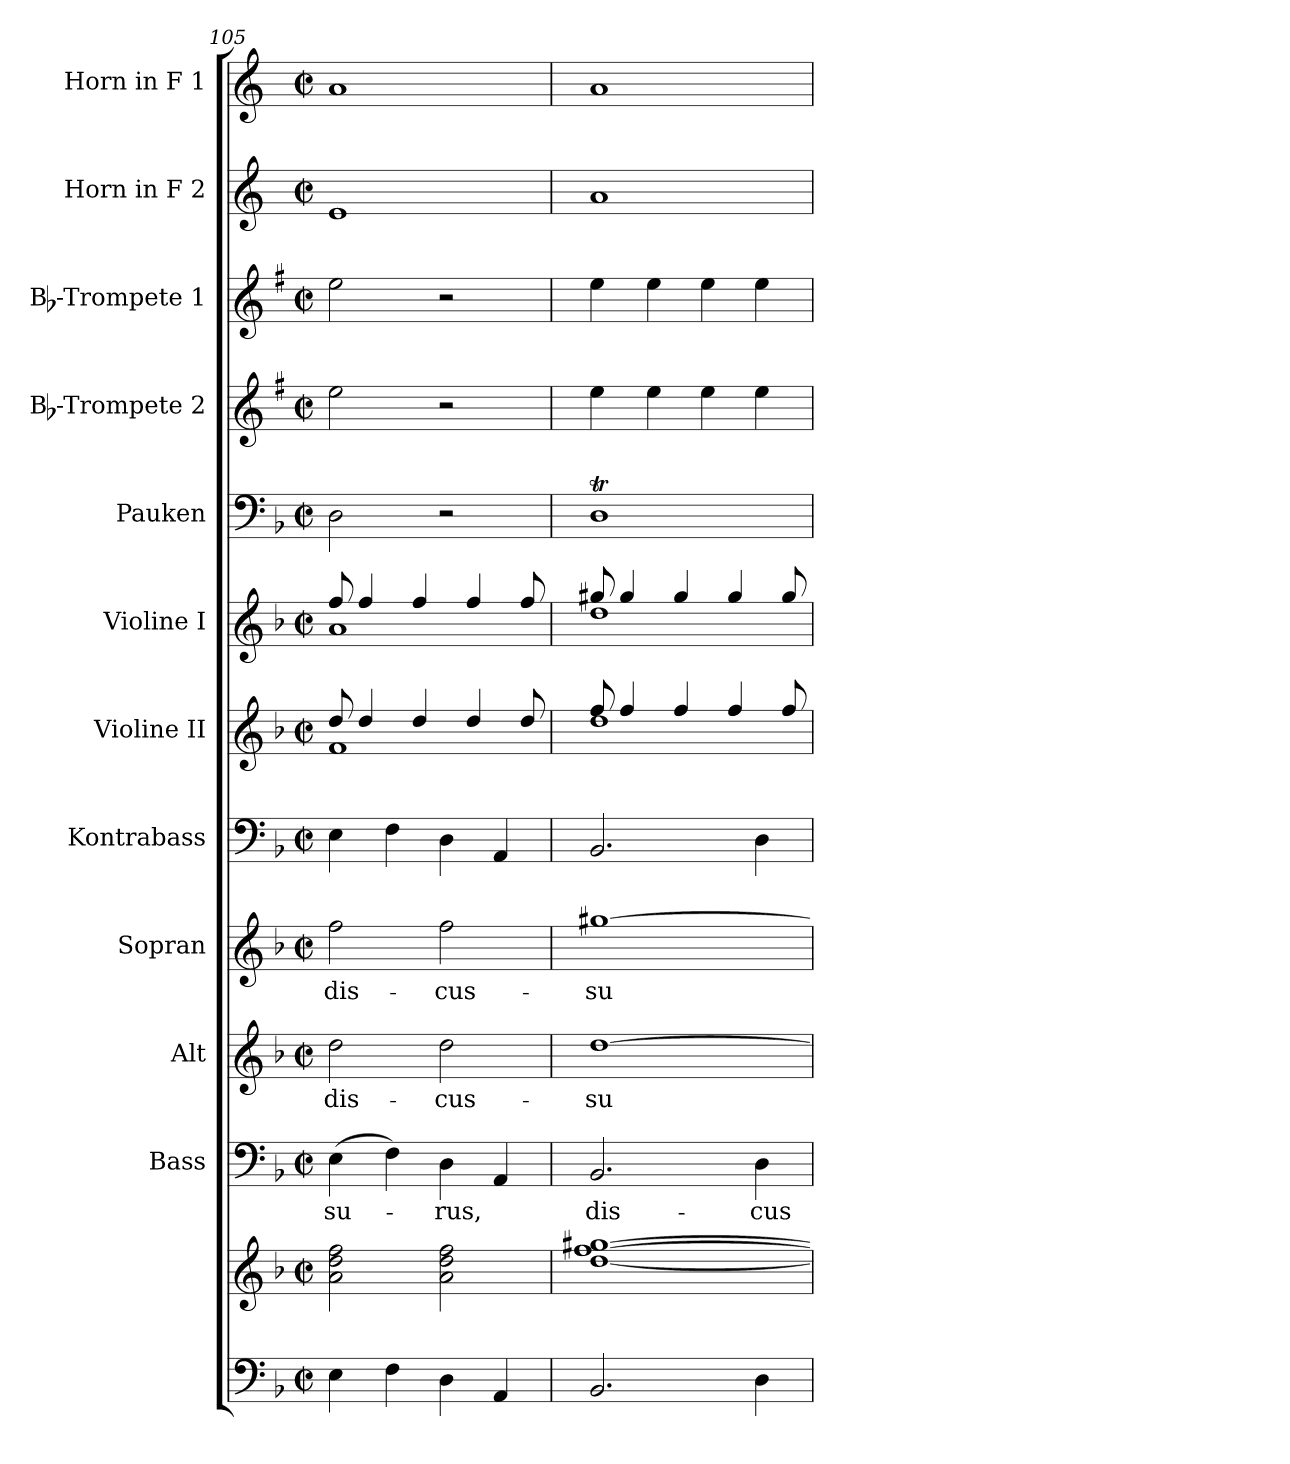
**kern	**kern	**kern	**text	**kern	**text	**kern	**text	**kern	**kern	**kern	**kern	**kern	**kern	**kern	**kern
*part12	*part12	*part11	*part11	*part10	*part10	*part9	*part9	*part8	*part7	*part6	*part5	*part4	*part3	*part2	*part1
*staff13	*staff12	*staff11	*staff11	*staff10	*staff10	*staff9	*staff9	*staff8	*staff7	*staff6	*staff5	*staff4	*staff3	*staff2	*staff1
*	*	*I"Bass	*	*I"Alt	*	*I"Sopran	*	*I"Kontrabass	*I"Violine II	*I"Violine I	*I"Pauken	*I"Bb-Trompete 2	*I"Bb-Trompete 1	*I"Horn in F 2	*I"Horn in F 1
*	*	*I'B.	*	*I'A.	*	*I'S.	*	*I'Kb.	*I'Vl. II	*I'Vl. I	*I'Pk.	*I'Bb Trp. 2	*I'Bb Trp. 1	*	*
*clefF4	*clefG2	*clefF4	*	*clefG2	*	*clefG2	*	*clefF4	*clefG2	*clefG2	*clefF4	*clefG2	*clefG2	*clefG2	*clefG2
*	*	*	*	*	*	*	*	*ITrd7c12	*	*	*	*ITrd1c2	*ITrd1c2	*ITrd4c7	*ITrd4c7
*k[b-]	*k[b-]	*k[b-]	*	*k[b-]	*	*k[b-]	*	*k[b-]	*k[b-]	*k[b-]	*k[b-]	*k[b-]	*k[b-]	*k[b-]	*k[b-]
*F:	*F:	*F:	*	*F:	*	*F:	*	*F:	*F:	*F:	*F:	*F:	*F:	*F:	*F:
*M2/2	*M2/2	*M2/2	*	*M2/2	*	*M2/2	*	*M2/2	*M2/2	*M2/2	*M2/2	*M2/2	*M2/2	*M2/2	*M2/2
*met(c|)	*met(c|)	*met(c|)	*	*met(c|)	*	*met(c|)	*	*met(c|)	*met(c|)	*met(c|)	*met(c|)	*met(c|)	*met(c|)	*met(c|)	*met(c|)
=105	=105	=105	=105	=105	=105	=105	=105	=105	=105	=105	=105	=105	=105	=105	=105
!	!	!	!LO:LY:b	!	!LO:LY:b	!	!LO:LY:b	!	!	!	!	!	!	!	!
*	*	*	*	*	*	*	*	*	*^	*^	*	*	*	*	*
4E\	2a\ 2dd\ 2ff\	(>4E\	-su-	2dd\	dis-	2ff\	dis-	4EE\	8dd/	1f	8ff/	1a	2D\	2dd\	2dd\	1A	1d
.	.	.	.	.	.	.	.	.	4dd/	.	4ff/	.	.	.	.	.	.
4F\	.	4F\)	.	.	.	.	.	4FF\	.	.	.	.	.	.	.	.	.
.	.	.	.	.	.	.	.	.	4dd/	.	4ff/	.	.	.	.	.	.
!	!	!	!LO:LY:b	!	!LO:LY:b	!	!LO:LY:b	!	!	!	!	!	!	!	!	!	!
4D\	2a\ 2dd\ 2ff\	4D\	-rus,	2dd\	-cus-	2ff\	-cus-	4DD\	.	.	.	.	2r	2r	2r	.	.
.	.	.	.	.	.	.	.	.	4dd/	.	4ff/	.	.	.	.	.	.
4AA/	.	4AA/	.	.	.	.	.	4AAA/	.	.	.	.	.	.	.	.	.
.	.	.	.	.	.	.	.	.	8dd/	.	8ff/	.	.	.	.	.	.
=106	=106	=106	=106	=106	=106	=106	=106	=106	=106	=106	=106	=106	=106	=106	=106	=106	=106
!	!	!	!LO:LY:b	!	!LO:LY:b	!	!LO:LY:b	!	!	!	!	!	!	!	!	!	!
2.BB-/	[1dd [1ff [1gg#X	2.BB-/	dis-	[1dd	-su-	[1gg#X	-su-	2.BBB-/	8ff/	1dd	8gg#X/	1dd	1DT	4dd\	4dd\	1d	1d
.	.	.	.	.	.	.	.	.	4ff/	.	4gg#/	.	.	.	.	.	.
.	.	.	.	.	.	.	.	.	.	.	.	.	.	4dd\	4dd\	.	.
.	.	.	.	.	.	.	.	.	4ff/	.	4gg#/	.	.	.	.	.	.
.	.	.	.	.	.	.	.	.	.	.	.	.	.	4dd\	4dd\	.	.
.	.	.	.	.	.	.	.	.	4ff/	.	4gg#/	.	.	.	.	.	.
!	!	!	!LO:LY:b	!	!	!	!	!	!	!	!	!	!	!	!	!	!
4D\	.	4D\	-cus-	.	.	.	.	4DD\	.	.	.	.	.	4dd\	4dd\	.	.
.	.	.	.	.	.	.	.	.	8ff/	.	8gg#/	.	.	.	.	.	.
*	*	*	*	*	*	*	*	*	*v	*v	*	*	*	*	*	*	*
*	*	*	*	*	*	*	*	*	*	*v	*v	*	*	*	*	*
=	=	=	=	=	=	=	=	=	=	=	=	=	=	=	=
*-	*-	*-	*-	*-	*-	*-	*-	*-	*-	*-	*-	*-	*-	*-	*-
